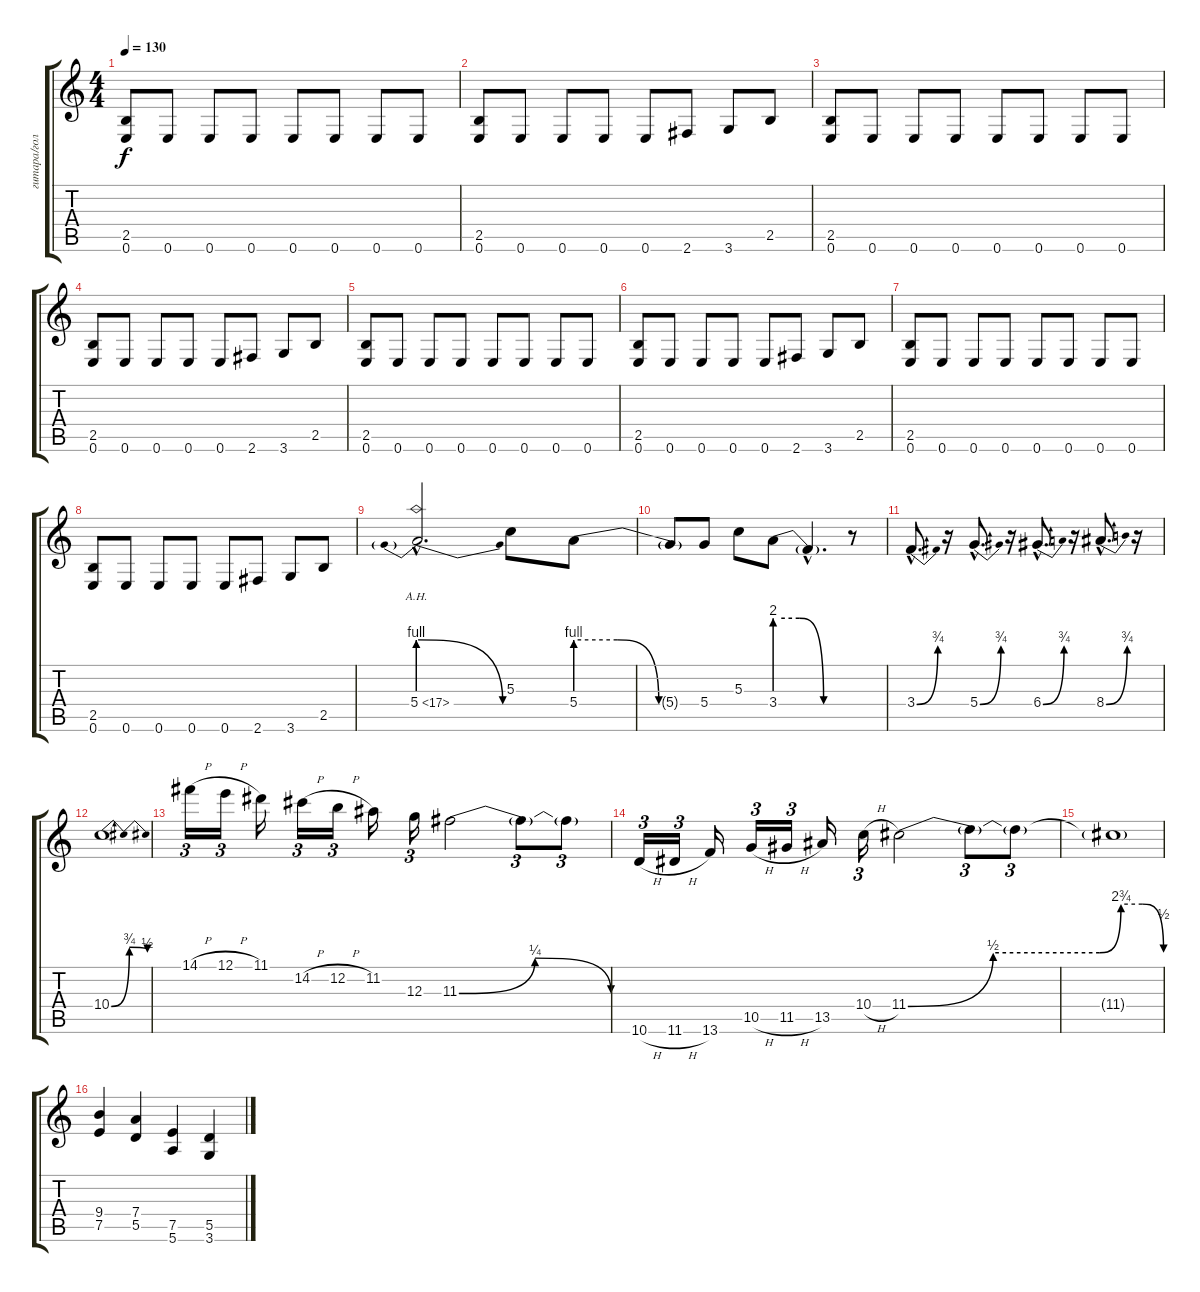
\track ("гитара/голос" "гитара/гол") {instrument overdrivenguitar}
\staff {score tabs}
\tuning (E4 B3 G3 D3 A2 E2) {hide}
\ts (4 4)
\tempo 130
\clef g2
\ks c
(2.5 0.6).8{dy f volume 12} 0.6.8 0.6.8 0.6.8 0.6.8 0.6.8 0.6.8 0.6.8 |
(2.5 0.6).8 0.6.8 0.6.8 0.6.8 0.6.8 2.6.8 3.6.8 2.5.8 |
(2.5 0.6).8 0.6.8 0.6.8 0.6.8 0.6.8 0.6.8 0.6.8 0.6.8 |
(2.5 0.6).8 0.6.8 0.6.8 0.6.8 0.6.8 2.6.8 3.6.8 2.5.8 |
(2.5 0.6).8 0.6.8 0.6.8 0.6.8 0.6.8 0.6.8 0.6.8 0.6.8 |
(2.5 0.6).8 0.6.8 0.6.8 0.6.8 0.6.8 2.6.8 3.6.8 2.5.8 |
(2.5 0.6).8 0.6.8 0.6.8 0.6.8 0.6.8 0.6.8 0.6.8 0.6.8 |
(2.5 0.6).8 0.6.8 0.6.8 0.6.8 0.6.8 2.6.8 3.6.8 2.5.8 |
5.4{be (prebendrelease 0 4 60 0) ah 12 hac}.2{d volume 14} 5.3.8 5.4{be (custom 0 4 20 4 40 0 60 0)}.8 |
5.4{t}.8 5.4.8 5.3.8 3.4{be (custom 0 8 20 8 40 0 60 0)}.8 3.4{hac t}.4{d} r.8 |
3.4{be (bend 0 0 60 3) hac}.8{d} r.16 5.4{be (bend 0 0 60 3) hac}.8{d} r.16 6.4{be (bend 0 0 60 3) hac}.8{d} r.16 8.4{be (bend 0 0 60 3) hac}.8{d} r.16 |
10.4{be (bendrelease 0 0 30 3 50 3 60 2)}.1 |
14.1{h}.16{tu (3 2) volume 16} 12.1{h}.16{tu (3 2)} 11.1.16 14.2{h}.16{tu (3 2)} 12.2{h}.16{tu (3 2)} 11.2.16 12.3.16{tu (3 2)} 11.3{be (bendrelease 0 0 30 1 30 1 60 0)}.2 11.3{t}.8{tu (3 2)} 11.3{t}.8{tu (3 2)} |
10.6{h}.16{tu (3 2)} 11.6{h}.16{tu (3 2)} 13.6.16 10.5{h}.16{tu (3 2)} 11.5{h}.16{tu (3 2)} 13.5.16 10.4{h}.16{tu (3 2)} 11.4{be (custom 0 0 20 2 45 2 50 11 55 11 60 2)}.2 11.4{t}.8{tu (3 2)} 11.4{t}.8{tu (3 2)} |
11.4{t}.1 |
(9.4 7.5).4{volume 12} (7.4 5.5).4 (7.5 5.6).4 (5.5 3.6).4
